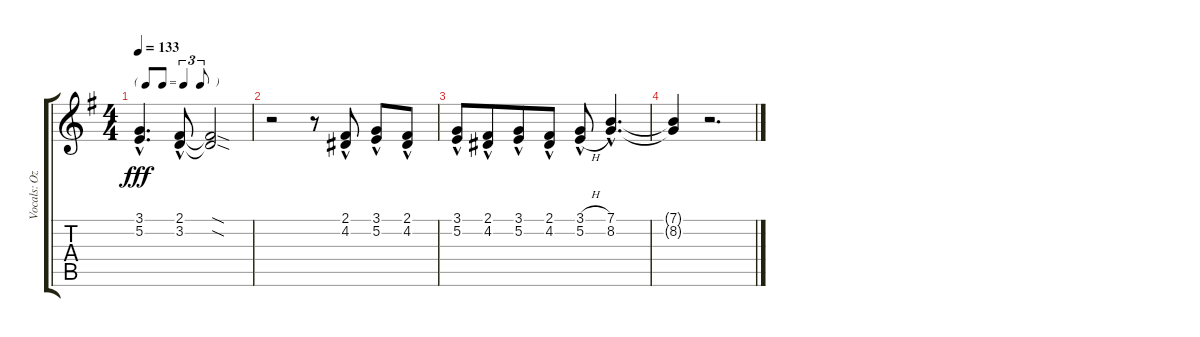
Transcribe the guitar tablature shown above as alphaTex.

\track ("Vocals: Ozzy" "Vocals: Oz") {instrument lead2sawtooth}
\staff {score tabs}
\tuning (E4 B3 G3 D3 A2 E2) {hide}
\ts (4 4)
\tf triplet8th
\tempo 133
\clef g2
\ks g
(3.1{hac} 5.2{hac}).4{d dy fff} (2.1{hac} 3.2{hac}).8 (2.1{sod t} 3.2{sod t}).2 |
r.2 r.8 (2.1{hac} 4.2{hac}).8 (3.1{hac} 5.2{hac}).8 (2.1{hac} 4.2{hac}).8 |
(3.1{hac} 5.2{hac}).8 (2.1{hac} 4.2{hac}).8{beam merge} (3.1{hac} 5.2{hac}).8 (2.1{hac} 4.2{hac}).8 (3.1{h hac} 5.2{h hac}).8 (7.1{hac} 8.2{hac}).4{d} |
(7.1{t} 8.2{t}).4 r.2{d}
